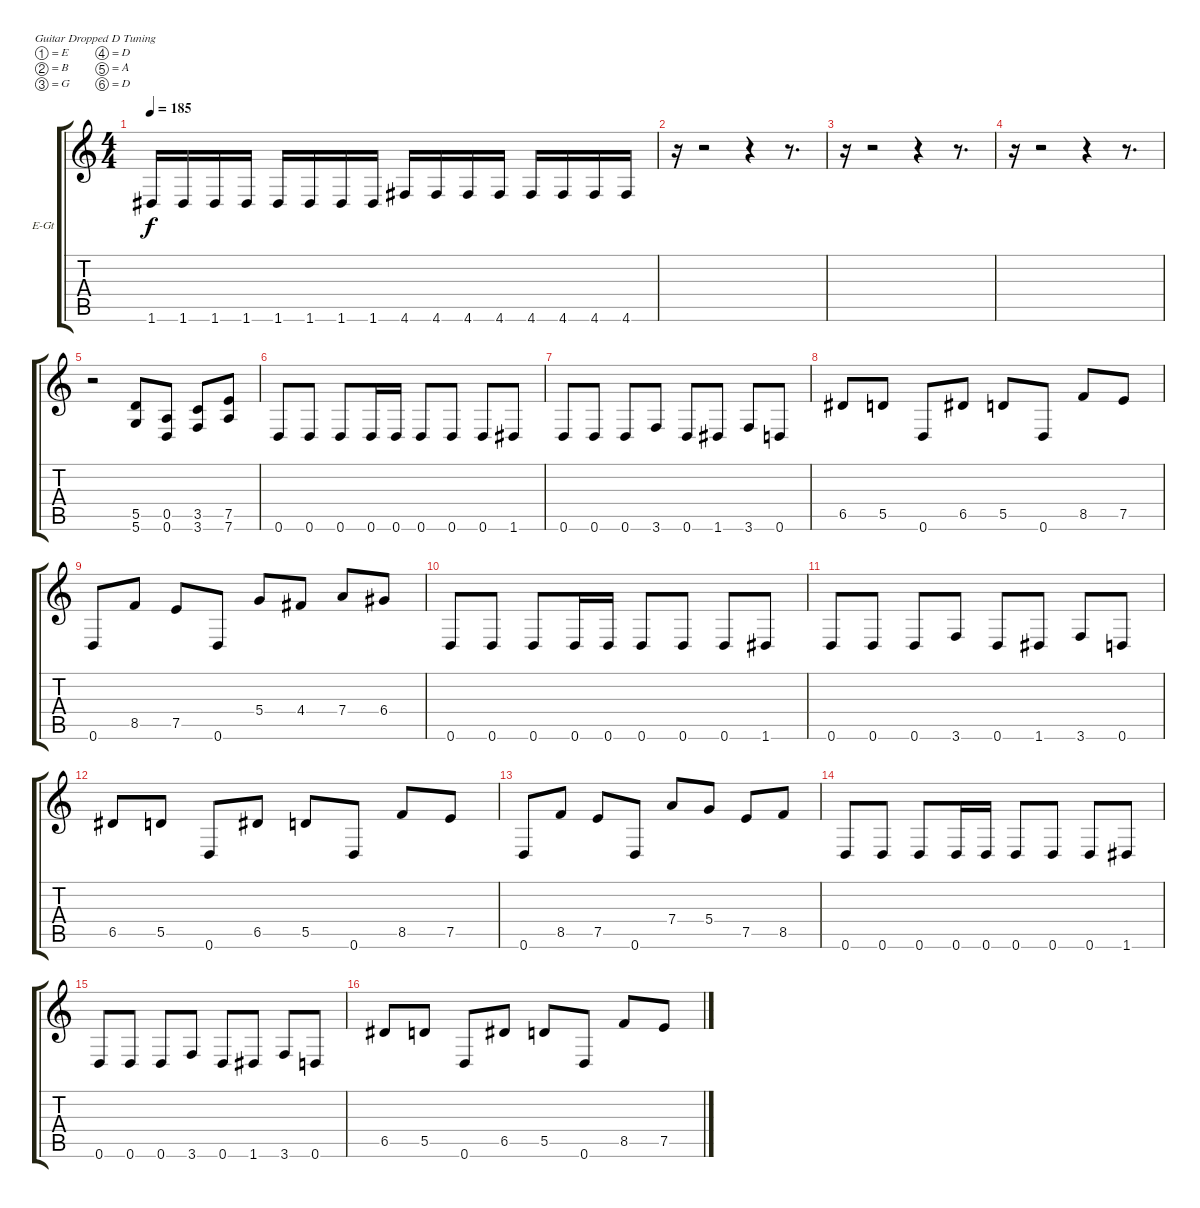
\bracketExtendMode groupsimilarinstruments
\firstSystemTrackNameOrientation horizontal
\otherSystemsTrackNameOrientation horizontal
\track ("Mark Morton" "E-Gt") {instrument distortionguitar}
\staff {score tabs}
\tuning (E4 B3 G3 D3 A2 D2)
\ts (4 4)
\tempo 185
\clef g2
\ks c
1.6.16{dy f} 1.6.16 1.6.16 1.6.16 1.6.16 1.6.16 1.6.16 1.6.16 4.6.16 4.6.16 4.6.16 4.6.16 4.6.16 4.6.16 4.6.16 4.6.16 |
r.16 r.2 r.4 r.8{d} |
r.16 r.2 r.4 r.8{d} |
r.16 r.2 r.4 r.8{d} |
r.2 (5.5 5.6).8 (0.5 0.6).8 (3.5 3.6).8 (7.5 7.6).8 |
0.6.8 0.6.8 0.6.8 0.6.16 0.6.16 0.6.8 0.6.8 0.6.8 1.6.8 |
0.6.8 0.6.8 0.6.8 3.6.8 0.6.8 1.6.8 3.6.8 0.6.8 |
6.5.8 5.5.8 0.6.8 6.5.8 5.5.8 0.6.8 8.5.8 7.5.8 |
0.6.8 8.5.8 7.5.8 0.6.8 5.4.8 4.4.8 7.4.8 6.4.8 |
0.6.8 0.6.8 0.6.8 0.6.16 0.6.16 0.6.8 0.6.8 0.6.8 1.6.8 |
0.6.8 0.6.8 0.6.8 3.6.8 0.6.8 1.6.8 3.6.8 0.6.8 |
6.5.8 5.5.8 0.6.8 6.5.8 5.5.8 0.6.8 8.5.8 7.5.8 |
0.6.8 8.5.8 7.5.8 0.6.8 7.4.8 5.4.8 7.5.8 8.5.8 |
0.6.8 0.6.8 0.6.8 0.6.16 0.6.16 0.6.8 0.6.8 0.6.8 1.6.8 |
0.6.8 0.6.8 0.6.8 3.6.8 0.6.8 1.6.8 3.6.8 0.6.8 |
6.5.8 5.5.8 0.6.8 6.5.8 5.5.8 0.6.8 8.5.8 7.5.8
